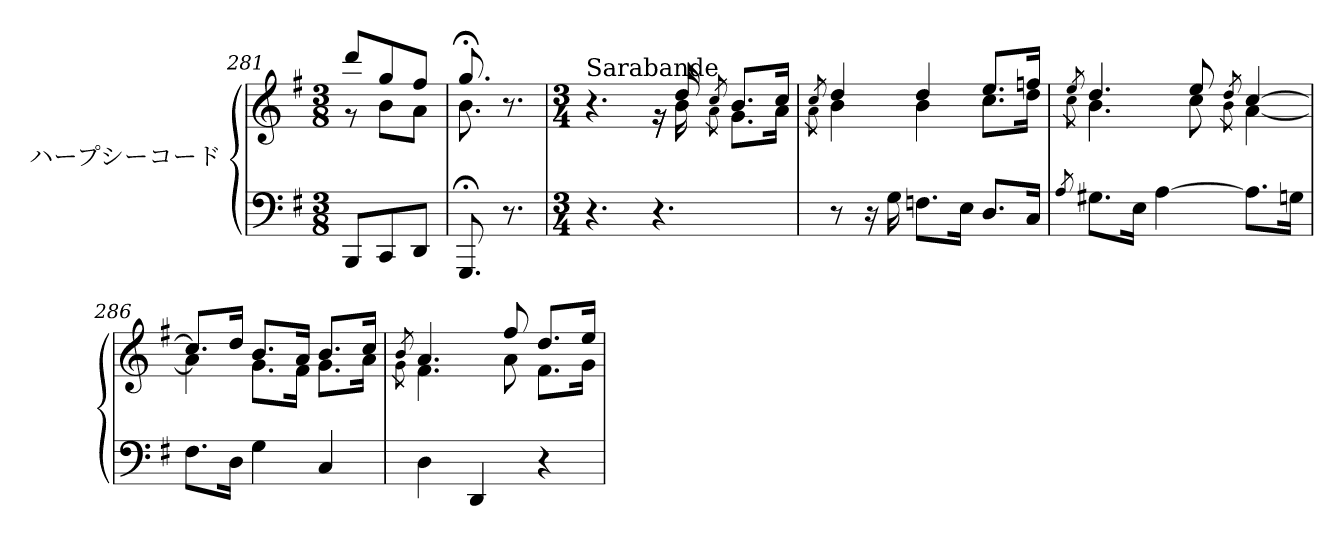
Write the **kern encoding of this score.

**kern	**kern
*part1	*part1
*staff2	*staff1
*I"ハープシーコード	*
*clefF4	*clefG2
*k[f#]	*k[f#]
*M3/8	*M3/8
=281	=281
*	*^
8BBB/L	8ddd/L	8r
8CC/	8gg/	8b\L
8DD/J	8ff#/J	8a\J
=282	=282	=282
8.GGG;</	8.gg;</	8.b\
8.r	8.r	8.ryy
!!LO:PB:g=z	!!
=283	=283	=283
*M3/4	*M3/4	*
!	!LO:TX:a:t=Sarabande	!
4.r	4.r	4.ryy
4.r	16rg	16r
.	16dd/	16b\
.	8qcc/	8qa\
.	8.b/L	8.g\L
.	16cc/Jk	16a\Jk
=284	=284	=284
.	8qcc/	8qa\
8r	4dd/	4b\
16r	.	.
16G\	.	.
8.Fn\L	4dd/	4b\
16E\Jk	.	.
8.D/L	8.ee/L	8.cc\L
16C/Jk	16ffn/Jk	16dd\Jk
=285	=285	=285
8qA/	8qee/	8qcc\
8.G#X\L	4.dd/	4.b\
16E\Jk	.	.
[4A\	.	.
.	8ee/	8cc\
.	8qdd/	8qb\
8.A\L]	[4cc/	[4a\
16Gn\Jk	.	.
=286	=286	=286
8.F#\L	8.cc/L]	4a\]
16D\Jk	16dd/Jk	.
4G\	8.b/L	8.g\L
.	16a/Jk	16f#\Jk
4C/	8.b/L	8.g\L
.	16cc/Jk	16a\Jk
=287	=287	=287
.	8qb/	8qg\
4D\	4.a/	4.f#\
4DD/	.	.
.	8ff#/	8a\
4r	8.dd/L	8.f#\L
.	16ee/Jk	16g\Jk
*	*v	*v
=	=
*-	*-
